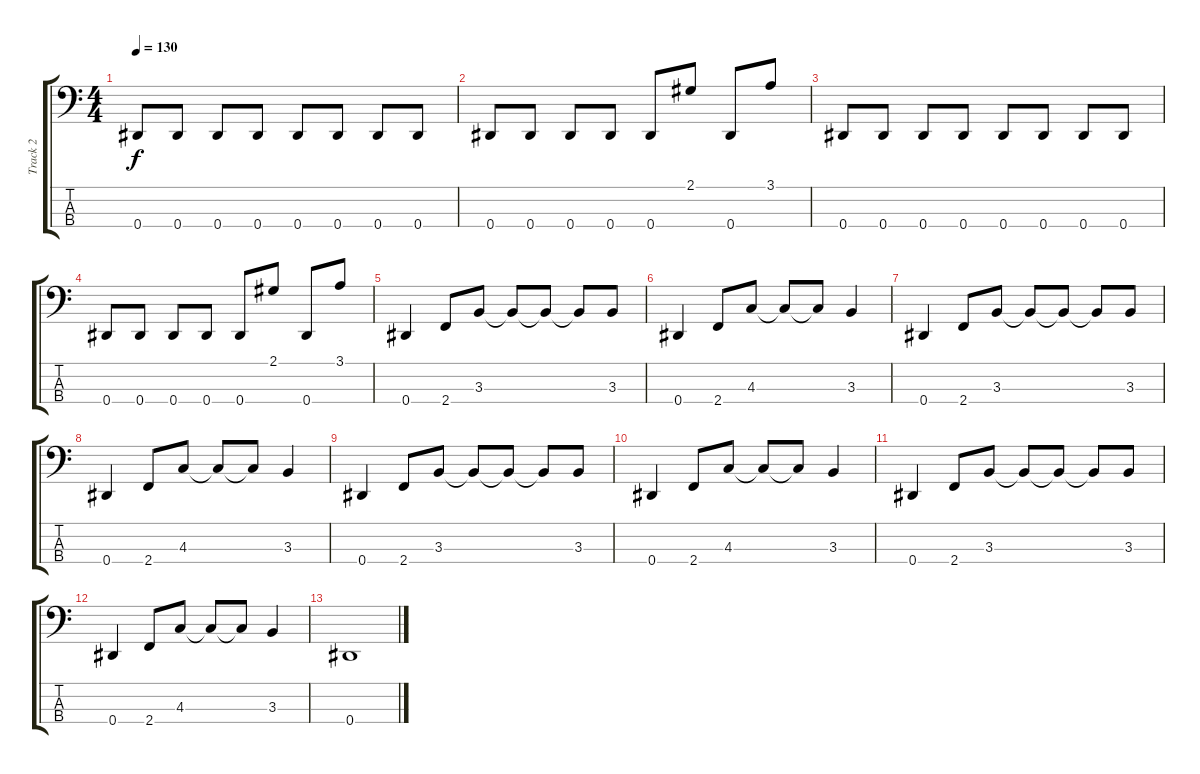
\track ("Track 2" "Track 2") {instrument electricbassfinger}
\staff {score tabs}
\tuning (Gb2 Db2 Ab1 Eb1) {hide}
\ts (4 4)
\tempo 130
\clef f4
\ks c
0.4.8{dy f} 0.4.8 0.4.8 0.4.8 0.4.8 0.4.8 0.4.8 0.4.8 |
0.4.8 0.4.8 0.4.8 0.4.8 0.4.8 2.1.8 0.4.8 3.1.8 |
0.4.8 0.4.8 0.4.8 0.4.8 0.4.8 0.4.8 0.4.8 0.4.8 |
0.4.8 0.4.8 0.4.8 0.4.8 0.4.8 2.1.8 0.4.8 3.1.8 |
0.4.4 2.4.8 3.3.8 3.3{t}.8 3.3{t}.8 3.3{t}.8 3.3.8 |
0.4.4 2.4.8 4.3.8 4.3{t}.8 4.3{t}.8 3.3.4 |
0.4.4 2.4.8 3.3.8 3.3{t}.8 3.3{t}.8 3.3{t}.8 3.3.8 |
0.4.4 2.4.8 4.3.8 4.3{t}.8 4.3{t}.8 3.3.4 |
0.4.4 2.4.8 3.3.8 3.3{t}.8 3.3{t}.8 3.3{t}.8 3.3.8 |
0.4.4 2.4.8 4.3.8 4.3{t}.8 4.3{t}.8 3.3.4 |
0.4.4 2.4.8 3.3.8 3.3{t}.8 3.3{t}.8 3.3{t}.8 3.3.8 |
0.4.4 2.4.8 4.3.8 4.3{t}.8 4.3{t}.8 3.3.4 |
0.4.1
